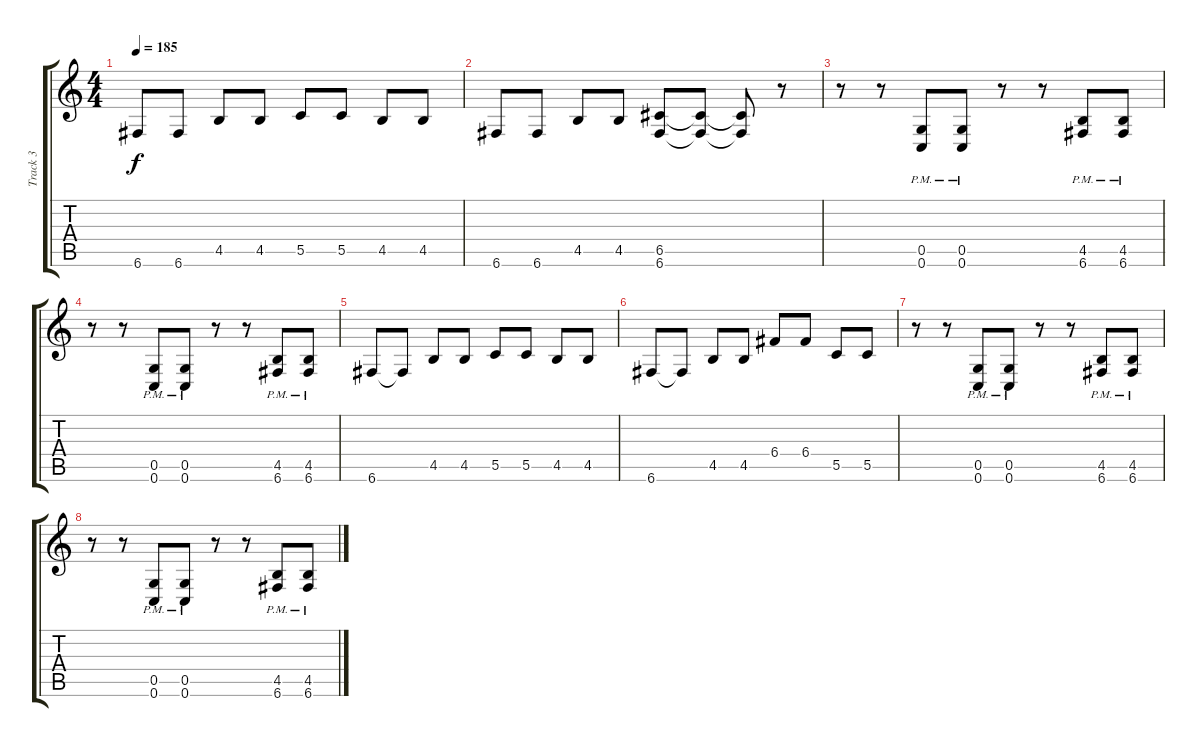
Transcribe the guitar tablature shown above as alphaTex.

\track ("Track 3" "Track 3") {instrument overdrivenguitar}
\staff {score tabs}
\tuning (D4 A3 F3 C3 G2 C2) {hide}
\ts (4 4)
\tempo 185
\clef g2
\ks c
6.6.8{dy f} 6.6.8 4.5.8 4.5.8 5.5.8 5.5.8 4.5.8 4.5.8 |
6.6.8 6.6.8 4.5.8 4.5.8 (6.5 6.6).8 (6.5{t} 6.6{t}).8 (6.5{t} 6.6{t}).8 r.8 |
r.8 r.8 (0.5{pm} 0.6{pm}).8 (0.5{pm} 0.6{pm}).8 r.8 r.8 (4.5{pm} 6.6{pm}).8 (4.5{pm} 6.6{pm}).8 |
r.8 r.8 (0.5{pm} 0.6{pm}).8 (0.5{pm} 0.6{pm}).8 r.8 r.8 (4.5{pm} 6.6{pm}).8 (4.5{pm} 6.6{pm}).8 |
6.6.8 6.6{t}.8 4.5.8 4.5.8 5.5.8 5.5.8 4.5.8 4.5.8 |
6.6.8 6.6{t}.8 4.5.8 4.5.8 6.4.8 6.4.8 5.5.8 5.5.8 |
r.8 r.8 (0.5{pm} 0.6{pm}).8 (0.5{pm} 0.6{pm}).8 r.8 r.8 (4.5{pm} 6.6{pm}).8 (4.5{pm} 6.6{pm}).8 |
r.8 r.8 (0.5{pm} 0.6{pm}).8 (0.5{pm} 0.6{pm}).8 r.8 r.8 (4.5{pm} 6.6{pm}).8 (4.5{pm} 6.6{pm}).8
